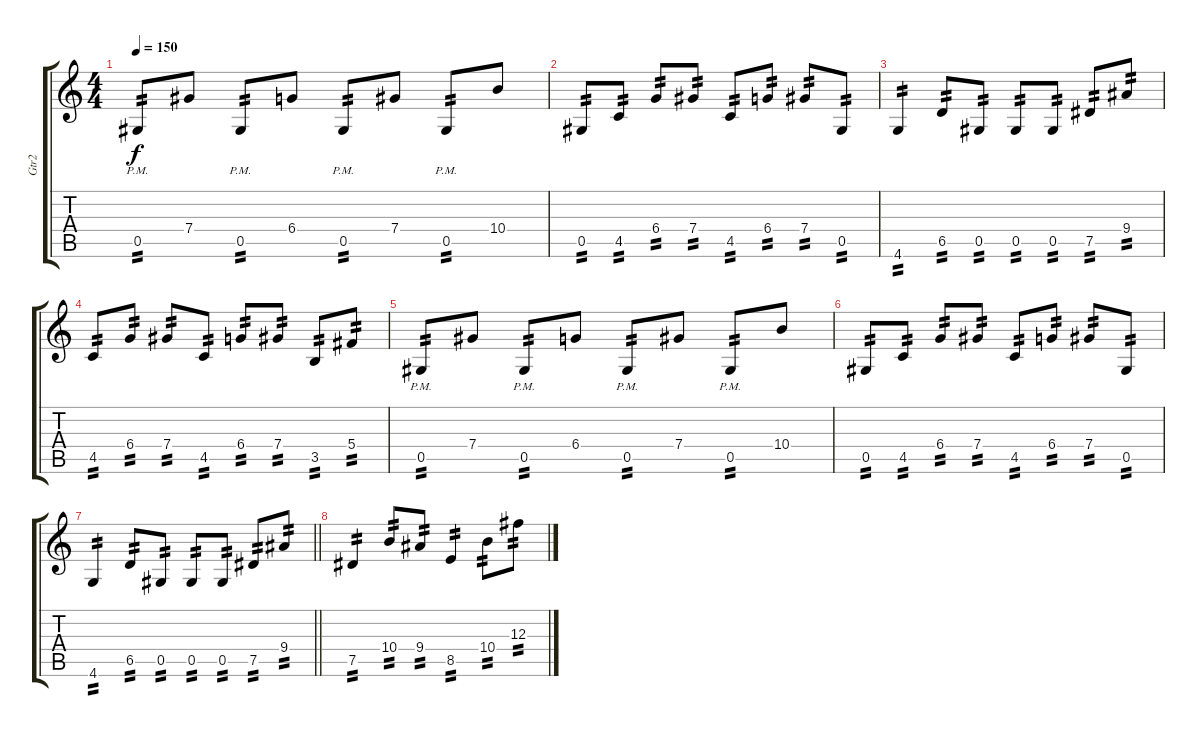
\track ("Gtr2" "Gtr2") {instrument distortionguitar}
\staff {score tabs}
\tuning (Eb4 Bb3 Gb3 Db3 Ab2 Eb2) {hide}
\ts (4 4)
\tempo 150
\clef g2
\ks c
0.5{pm}.8{tp 2 dy f} 7.4.8 0.5{pm}.8{tp 2} 6.4.8 0.5{pm}.8{tp 2} 7.4.8 0.5{pm}.8{tp 2} 10.4.8 |
0.5.8{tp 2} 4.5.8{tp 2} 6.4.8{tp 2} 7.4.8{tp 2} 4.5.8{tp 2} 6.4.8{tp 2} 7.4.8{tp 2} 0.5.8{tp 2} |
4.6.4{tp 2} 6.5.8{tp 2} 0.5.8{tp 2} 0.5.8{tp 2} 0.5.8{tp 2} 7.5.8{tp 2} 9.4.8{tp 2} |
4.5.8{tp 2} 6.4.8{tp 2} 7.4.8{tp 2} 4.5.8{tp 2} 6.4.8{tp 2} 7.4.8{tp 2} 3.5.8{tp 2} 5.4.8{tp 2} |
0.5{pm}.8{tp 2} 7.4.8 0.5{pm}.8{tp 2} 6.4.8 0.5{pm}.8{tp 2} 7.4.8 0.5{pm}.8{tp 2} 10.4.8 |
0.5.8{tp 2} 4.5.8{tp 2} 6.4.8{tp 2} 7.4.8{tp 2} 4.5.8{tp 2} 6.4.8{tp 2} 7.4.8{tp 2} 0.5.8{tp 2} |
\barLineRight lightlight
4.6.4{tp 2} 6.5.8{tp 2} 0.5.8{tp 2} 0.5.8{tp 2} 0.5.8{tp 2} 7.5.8{tp 2} 9.4.8{tp 2} |
\section ("" "")
7.5.4{tp 2} 10.4.8{tp 2} 9.4.8{tp 2} 8.5.4{tp 2} 10.4.8{tp 2} 12.3.8{tp 2}
